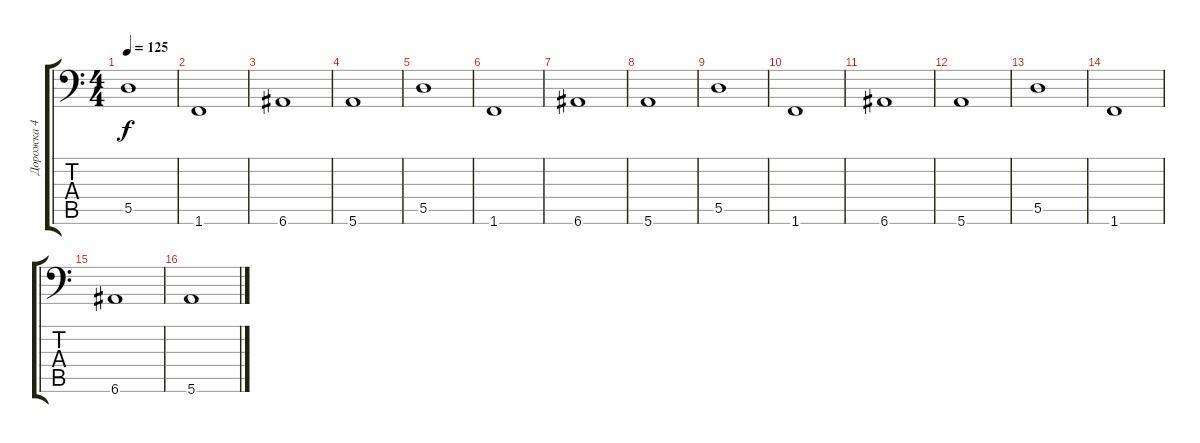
\track ("Дорожка 4" "Дорожка 4") {instrument electricbassfinger}
\staff {score tabs}
\tuning (E4 B3 G2 D2 A1 E1) {hide}
\ts (4 4)
\tempo 125
\clef f4
\ks c
5.5.1{dy f} |
1.6.1 |
6.6.1 |
5.6.1 |
5.5.1 |
1.6.1 |
6.6.1 |
5.6.1 |
5.5.1 |
1.6.1 |
6.6.1 |
5.6.1 |
5.5.1 |
1.6.1 |
6.6.1 |
5.6.1
